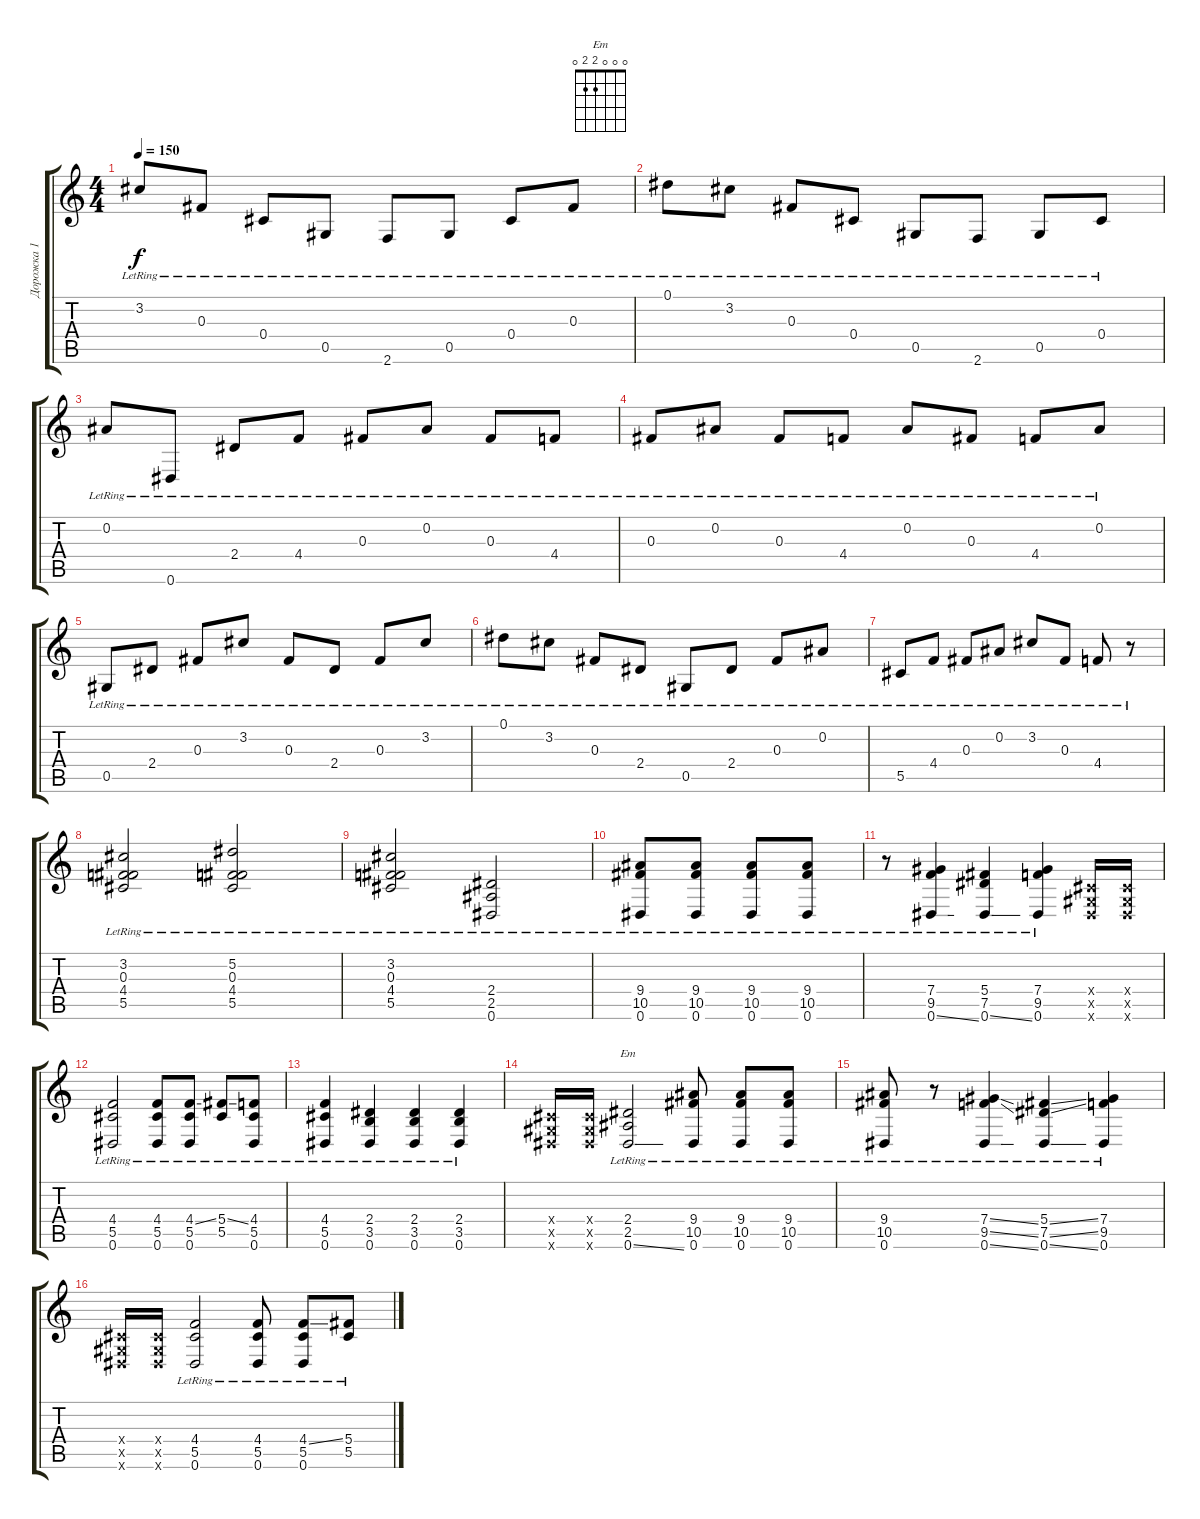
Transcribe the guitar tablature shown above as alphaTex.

\track ("Дорожка 1" "Дорожка 1") {instrument acousticguitarsteel}
\staff {score tabs}
\tuning (Eb4 Bb3 Gb3 Db3 Ab2 Eb2) {hide}
\chord ("Em" 0 0 0 2 2 0)
\ts (4 4)
\tempo 150
\clef g2
\ks c
3.2{lr}.8{dy f} 0.3{lr}.8 0.4{lr}.8 0.5{lr}.8 2.6{lr}.8 0.5{lr}.8 0.4{lr}.8 0.3{lr}.8 |
0.1{lr}.8 3.2{lr}.8 0.3{lr}.8 0.4{lr}.8 0.5{lr}.8 2.6{lr}.8 0.5{lr}.8 0.4{lr}.8 |
0.2{lr}.8 0.6{lr}.8 2.4{lr}.8 4.4{lr}.8 0.3{lr}.8 0.2{lr}.8 0.3{lr}.8 4.4{lr}.8 |
0.3{lr}.8 0.2{lr}.8 0.3{lr}.8 4.4{lr}.8 0.2{lr}.8 0.3{lr}.8 4.4{lr}.8 0.2{lr}.8 |
0.5{lr}.8 2.4{lr}.8 0.3{lr}.8 3.2{lr}.8 0.3{lr}.8 2.4{lr}.8 0.3{lr}.8 3.2{lr}.8 |
0.1{lr}.8 3.2{lr}.8 0.3{lr}.8 2.4{lr}.8 0.5{lr}.8 2.4{lr}.8 0.3{lr}.8 0.2{lr}.8 |
5.5{lr}.8 4.4{lr}.8 0.3{lr}.8 0.2{lr}.8 3.2{lr}.8 0.3{lr}.8 4.4{lr}.8 r.8 |
(3.2{lr} 0.3{lr} 4.4{lr} 5.5{lr}).2 (5.2{lr} 0.3{lr} 4.4{lr} 5.5{lr}).2 |
(3.2{lr} 0.3{lr} 4.4{lr} 5.5{lr}).2 (2.4{lr} 2.5{lr} 0.6{lr}).2 |
(9.4{lr} 10.5{lr} 0.6{lr}).8 (9.4{lr} 10.5{lr} 0.6{lr}).8 (9.4{lr} 10.5{lr} 0.6{lr}).8 (9.4{lr} 10.5{lr} 0.6{lr}).8 |
r.8 (7.4{lr} 9.5{lr} 0.6{ss lr}).4 (5.4{lr} 7.5{lr} 0.6{ss lr}).4 (7.4{lr} 9.5{lr} 0.6{lr}).4 (0.4{x} 0.5{x} 0.6{x}).16 (0.4{x} 0.5{x} 0.6{x}).16 |
(4.4{lr} 5.5{lr} 0.6{lr}).2 (4.4{lr} 5.5{lr} 0.6{lr}).8 (4.4{ss lr} 5.5{lr} 0.6{lr}).8 (5.4{ss lr} 5.5{lr}).8 (4.4{lr} 5.5{lr} 0.6{lr}).8 |
(4.4{lr} 5.5{lr} 0.6{lr}).4 (2.4{lr} 3.5{lr} 0.6{lr}).4 (2.4{lr} 3.5{lr} 0.6{lr}).4 (2.4{lr} 3.5{lr} 0.6{lr}).4 |
(0.4{x} 0.5{x} 0.6{x}).16 (0.4{x} 0.5{x} 0.6{x}).16 (2.4{lr} 2.5{lr} 0.6{ss lr}).2{ch "Em"} (9.4{lr} 10.5{lr} 0.6{lr}).8 (9.4{lr} 10.5{lr} 0.6{lr}).8 (9.4{lr} 10.5{lr} 0.6{lr}).8 |
(9.4{lr} 10.5{lr} 0.6{lr}).8 r.8 (7.4{ss lr} 9.5{ss lr} 0.6{ss lr}).4 (5.4{ss lr} 7.5{ss lr} 0.6{ss lr}).4 (7.4{lr} 9.5{lr} 0.6{lr}).4 |
(0.4{x} 0.5{x} 0.6{x}).16 (0.4{x} 0.5{x} 0.6{x}).16 (4.4{lr} 5.5{lr} 0.6{lr}).2 (4.4{lr} 5.5{lr} 0.6{lr}).8 (4.4{ss lr} 5.5{lr} 0.6{lr}).8 (5.4{ss lr} 5.5{lr}).8
